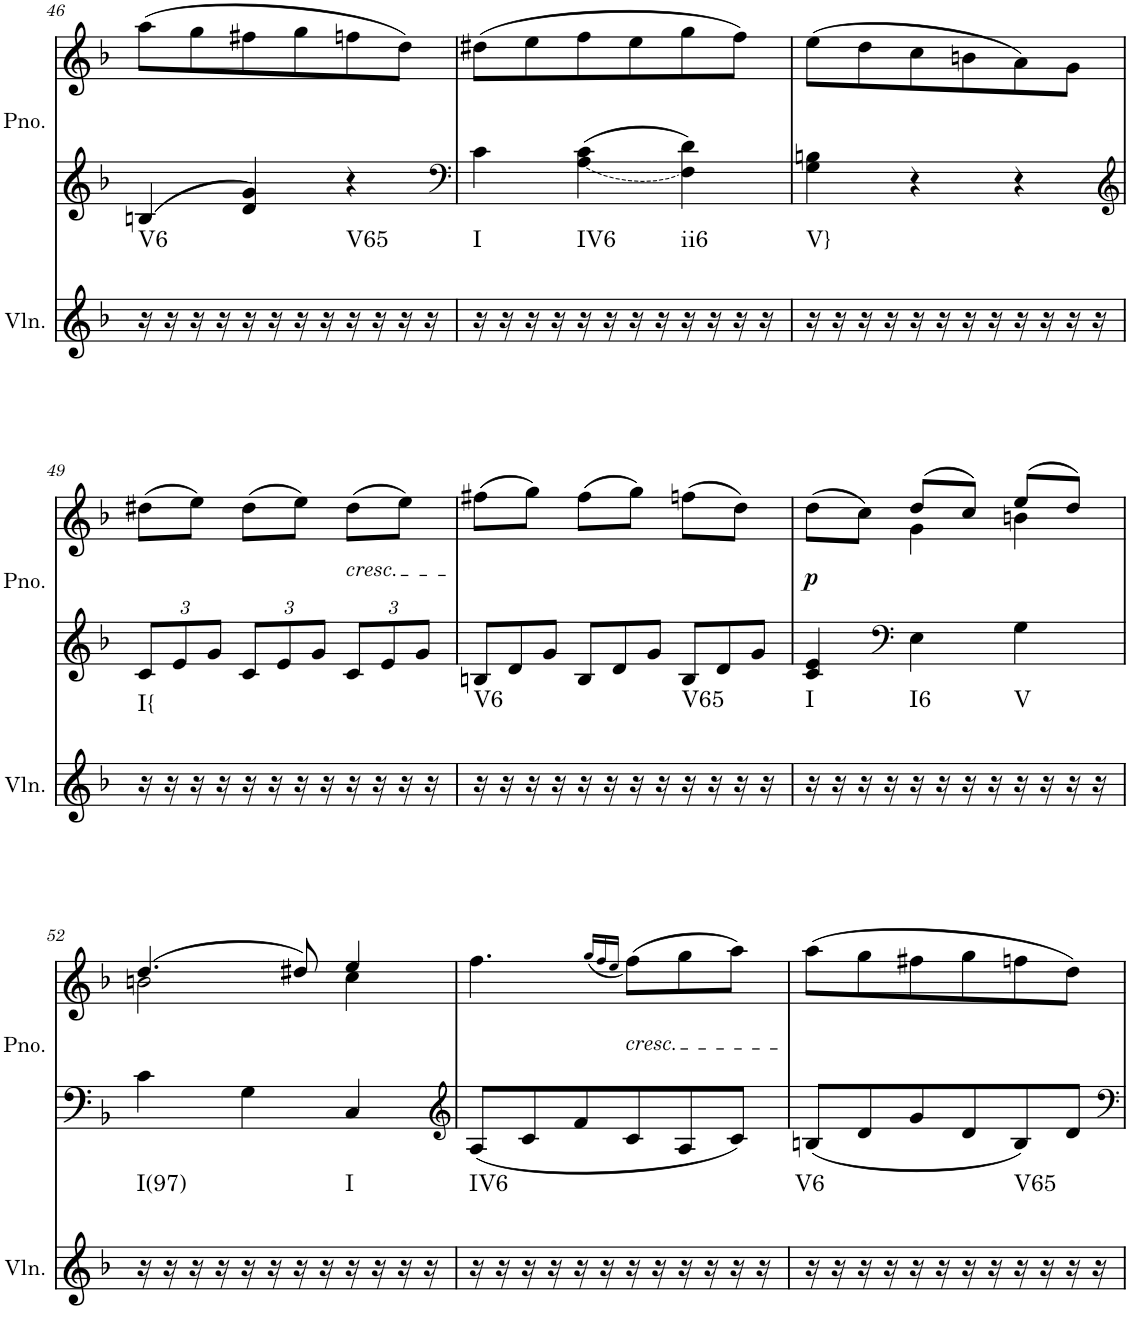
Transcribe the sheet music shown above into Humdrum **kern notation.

**kern	**harte	**kern	**kern	**dynam
*part2	*part2	*part1	*part1	*part1
*staff3	*	*staff2	*staff1	*staff1/2
*I"Violin	*	*I"Piano, Piano right	*	*
*I'Vln.	*	*I'Pno.	*	*
!!LO:PB:g=z
*clefG2	*	*clefG2	*clefG2	*
*k[b-]	*	*k[b-]	*k[b-]	*
*M3/4	*	*M3/4	*M3/4	*
=46	=46	=46	=46	=46
!	!LO:H:kt=V6	!	!	!
16r	N	4Bn/	(8aa\L	.
16r	.	.	.	.
16r	.	.	8gg\	.
16r	.	.	.	.
16r	.	4d/ 4g/	8ff#X\	.
16r	.	.	.	.
16r	.	.	8gg\	.
16r	.	.	.	.
!	!LO:H:kt=V65	!	!	!
16r	N	4r	8ffn\	.
16r	.	.	.	.
16r	.	.	8dd\J)	.
16r	.	.	.	.
=47	=47	=47	=47	=47
*	*	*clefF4	*	*
!	!LO:H:kt=I	!	!	!
16r	N	4c\	(8dd#X\L	.
16r	.	.	.	.
16r	.	.	8ee\	.
16r	.	.	.	.
!	!LO:H:kt=IV6	!	!	!
16r	N	4A\ 4c\	8ff\	.
16r	.	.	.	.
16r	.	.	8ee\	.
16r	.	.	.	.
!	!LO:H:kt=ii6	!	!	!
16r	N	4F\ 4d\	8gg\	.
16r	.	.	.	.
16r	.	.	8ff\J)	.
16r	.	.	.	.
=48	=48	=48	=48	=48
!	!LO:H:kt=V}	!	!	!
16r	N	4G\ 4Bn\	(8ee\L	.
16r	.	.	.	.
16r	.	.	8dd\	.
16r	.	.	.	.
16r	.	4r	8cc\	.
16r	.	.	.	.
16r	.	.	8bn\	.
16r	.	.	.	.
16r	.	4r	8a\)	.
16r	.	.	.	.
16r	.	.	8g\J	.
16r	.	.	.	.
!!LO:LB:g=z
=49	=49	=49	=49	=49
*	*	*clefG2	*	*
*	*	*Xbrackettup	*	*
!	!LO:H:kt=I{	!	!	!
16r	N	12c/L	(8dd#X\L	.
16r	.	.	.	.
.	.	12e/	.	.
16r	.	.	8ee\J)	.
.	.	12g/J	.	.
16r	.	.	.	.
16r	.	12c/L	(8dd#\L	.
16r	.	.	.	.
.	.	12e/	.	.
16r	.	.	8ee\J)	.
.	.	12g/J	.	.
16r	.	.	.	.
!	!	!	!LO:TX:b:i:t=cresc.	!
16r	.	12c/L	(8dd#\L	.
16r	.	.	.	.
.	.	12e/	.	.
16r	.	.	8ee\J)	.
.	.	12g/J	.	.
16r	.	.	.	.
=50	=50	=50	=50	=50
*	*	*Xtuplet	*	*
!	!LO:H:kt=V6	!	!	!
16r	N	12Bn/L	(8ff#X\L	.
16r	.	.	.	.
.	.	12d/	.	.
16r	.	.	8gg\J)	.
.	.	12g/J	.	.
16r	.	.	.	.
16r	.	12B/L	(8ff#\L	.
16r	.	.	.	.
.	.	12d/	.	.
16r	.	.	8gg\J)	.
.	.	12g/J	.	.
16r	.	.	.	.
!	!LO:H:kt=V65	!	!	!
16r	N	12B/L	(8ffn\L	.
16r	.	.	.	.
.	.	12d/	.	.
16r	.	.	8dd\J)	.
.	.	12g/J	.	.
16r	.	.	.	.
=51	=51	=51	=51	=51
*	*	*	*^	*
!	!LO:H:kt=I	!	!	!	!LO:DY:b
16r	N	4c/ 4e/	(>8dd\L	4ryy	p
16r	.	.	.	.	.
16r	.	.	8cc\J)	.	.
16r	.	.	.	.	.
*	*	*clefF4	*	*	*
!	!LO:H:kt=I6	!	!	!	!
16r	N	4E\	(8dd/L	4g\	.
16r	.	.	.	.	.
16r	.	.	8cc/J)	.	.
16r	.	.	.	.	.
!	!LO:H:kt=V	!	!	!	!
16r	N	4G\	(8ee/L	4bn\	.
16r	.	.	.	.	.
16r	.	.	8dd/J)	.	.
16r	.	.	.	.	.
!!LO:LB:g=z	!!
=52	=52	=52	=52	=52	=52
!	!LO:H:kt=I(97)	!	!	!	!
16r	N	4c\	(4.dd/	2bn\	.
16r	.	.	.	.	.
16r	.	.	.	.	.
16r	.	.	.	.	.
16r	.	4G\	.	.	.
16r	.	.	.	.	.
16r	.	.	8dd#X/)	.	.
16r	.	.	.	.	.
!	!LO:H:kt=I	!	!	!	!
16r	N	4C/	4ee/	4cc\	.
16r	.	.	.	.	.
16r	.	.	.	.	.
16r	.	.	.	.	.
*	*	*	*v	*v	*
=53	=53	=53	=53	=53
*	*	*clefG2	*	*
!	!LO:H:kt=IV6	!	!	!
16r	N	8A/L	4.ff\	.
16r	.	.	.	.
16r	.	8c/	.	.
16r	.	.	.	.
16r	.	8f/	.	.
16r	.	.	.	.
.	.	.	(16qgg/LL	.
.	.	.	16qff/	.
.	.	.	16qee/JJ	.
!	!	!	!LO:TX:b:i:t=cresc.	!
16r	.	8c/	(8ff\L)	.
16r	.	.	.	.
16r	.	8A/	8gg\	.
16r	.	.	.	.
16r	.	8c/J	8aa\J)	.
16r	.	.	.	.
=54	=54	=54	=54	=54
!	!LO:H:kt=V6	!	!	!
16r	N	8Bn/L	(8aa\L	.
16r	.	.	.	.
16r	.	8d/	8gg\	.
16r	.	.	.	.
16r	.	8g/	8ff#X\	.
16r	.	.	.	.
16r	.	8d/	8gg\	.
16r	.	.	.	.
!	!LO:H:kt=V65	!	!	!
16r	N	8B/	8ffn\	.
16r	.	.	.	.
16r	.	8d/J	8dd\J)	.
16r	.	.	.	.
=	=	=	=	=
*-	*-	*-	*-	*-
